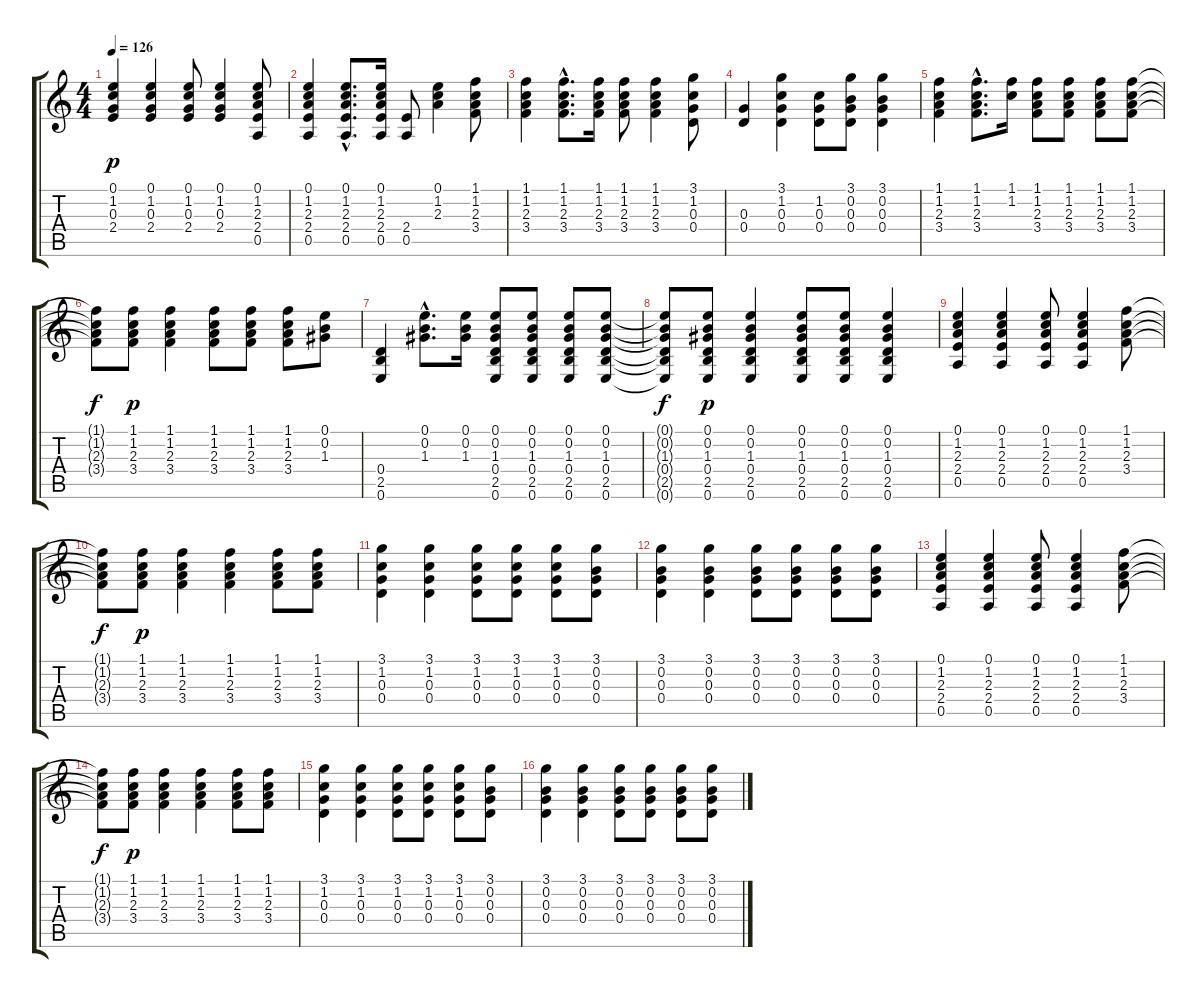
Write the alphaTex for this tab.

\track "" {instrument acousticguitarsteel}
\staff {score tabs}
\tuning (E4 B3 G3 D3 A2 E2) {hide}
\ts (4 4)
\tempo 126
\clef g2
\ks c
(0.1 1.2 0.3 2.4).4{dy p} (0.1 1.2 0.3 2.4).4 (0.1 1.2 0.3 2.4).8 (0.1 1.2 0.3 2.4).4 (0.1 1.2 2.3 2.4 0.5).8 |
(0.1 1.2 2.3 2.4 0.5).4 (0.1{hac} 1.2{hac} 2.3{hac} 2.4{hac} 0.5{hac}).8{d} (0.1 1.2 2.3 2.4 0.5).16 (2.4 0.5).8 (0.1 1.2 2.3).4 (1.1 1.2 2.3 3.4).8 |
(1.1 1.2 2.3 3.4).4 (1.1{hac} 1.2{hac} 2.3{hac} 3.4{hac}).8{d} (1.1 1.2 2.3 3.4).16 (1.1 1.2 2.3 3.4).8 (1.1 1.2 2.3 3.4).4 (3.1 1.2 0.3 0.4).8 |
(0.3 0.4).4 (3.1 1.2 0.3 0.4).4 (1.2 0.3 0.4).8 (3.1 0.2 0.3 0.4).8 (3.1 0.2 0.3 0.4).4 |
(1.1 1.2 2.3 3.4).4 (1.1{hac} 1.2{hac} 2.3{hac} 3.4{hac}).8{d} (1.1 1.2).16 (1.1 1.2 2.3 3.4).8 (1.1 1.2 2.3 3.4).8 (1.1 1.2 2.3 3.4).8 (1.1 1.2 2.3 3.4).8 |
(1.1{t} 1.2{t} 2.3{t} 3.4{t}).8{dy f} (1.1 1.2 2.3 3.4).8{dy p} (1.1 1.2 2.3 3.4).4 (1.1 1.2 2.3 3.4).8 (1.1 1.2 2.3 3.4).8 (1.1 1.2 2.3 3.4).8 (0.1 0.2 1.3).8 |
(0.4 2.5 0.6).4 (0.1{hac} 0.2{hac} 1.3{hac}).8{d} (0.1 0.2 1.3).16 (0.1 0.2 1.3 0.4 2.5 0.6).8 (0.1 0.2 1.3 0.4 2.5 0.6).8 (0.1 0.2 1.3 0.4 2.5 0.6).8 (0.1 0.2 1.3 0.4 2.5 0.6).8 |
(0.1{t} 0.2{t} 1.3{t} 0.4{t} 2.5{t} 0.6{t}).8{dy f} (0.1 0.2 1.3 0.4 2.5 0.6).8{dy p} (0.1 0.2 1.3 0.4 2.5 0.6).4 (0.1 0.2 1.3 0.4 2.5 0.6).8 (0.1 0.2 1.3 0.4 2.5 0.6).8 (0.1 0.2 1.3 0.4 2.5 0.6).4 |
(0.1 1.2 2.3 2.4 0.5).4 (0.1 1.2 2.3 2.4 0.5).4 (0.1 1.2 2.3 2.4 0.5).8 (0.1 1.2 2.3 2.4 0.5).4 (1.1 1.2 2.3 3.4).8 |
(1.1{t} 1.2{t} 2.3{t} 3.4{t}).8{dy f} (1.1 1.2 2.3 3.4).8{dy p} (1.1 1.2 2.3 3.4).4 (1.1 1.2 2.3 3.4).4 (1.1 1.2 2.3 3.4).8 (1.1 1.2 2.3 3.4).8 |
(3.1 1.2 0.3 0.4).4 (3.1 1.2 0.3 0.4).4 (3.1 1.2 0.3 0.4).8 (3.1 1.2 0.3 0.4).8 (3.1 1.2 0.3 0.4).8 (3.1 0.2 0.3 0.4).8 |
(3.1 0.2 0.3 0.4).4 (3.1 0.2 0.3 0.4).4 (3.1 0.2 0.3 0.4).8 (3.1 0.2 0.3 0.4).8 (3.1 0.2 0.3 0.4).8 (3.1 0.2 0.3 0.4).8 |
(0.1 1.2 2.3 2.4 0.5).4 (0.1 1.2 2.3 2.4 0.5).4 (0.1 1.2 2.3 2.4 0.5).8 (0.1 1.2 2.3 2.4 0.5).4 (1.1 1.2 2.3 3.4).8 |
(1.1{t} 1.2{t} 2.3{t} 3.4{t}).8{dy f} (1.1 1.2 2.3 3.4).8{dy p} (1.1 1.2 2.3 3.4).4 (1.1 1.2 2.3 3.4).4 (1.1 1.2 2.3 3.4).8 (1.1 1.2 2.3 3.4).8 |
(3.1 1.2 0.3 0.4).4 (3.1 1.2 0.3 0.4).4 (3.1 1.2 0.3 0.4).8 (3.1 1.2 0.3 0.4).8 (3.1 1.2 0.3 0.4).8 (3.1 0.2 0.3 0.4).8 |
(3.1 0.2 0.3 0.4).4 (3.1 0.2 0.3 0.4).4 (3.1 0.2 0.3 0.4).8 (3.1 0.2 0.3 0.4).8 (3.1 0.2 0.3 0.4).8 (3.1 0.2 0.3 0.4).8
